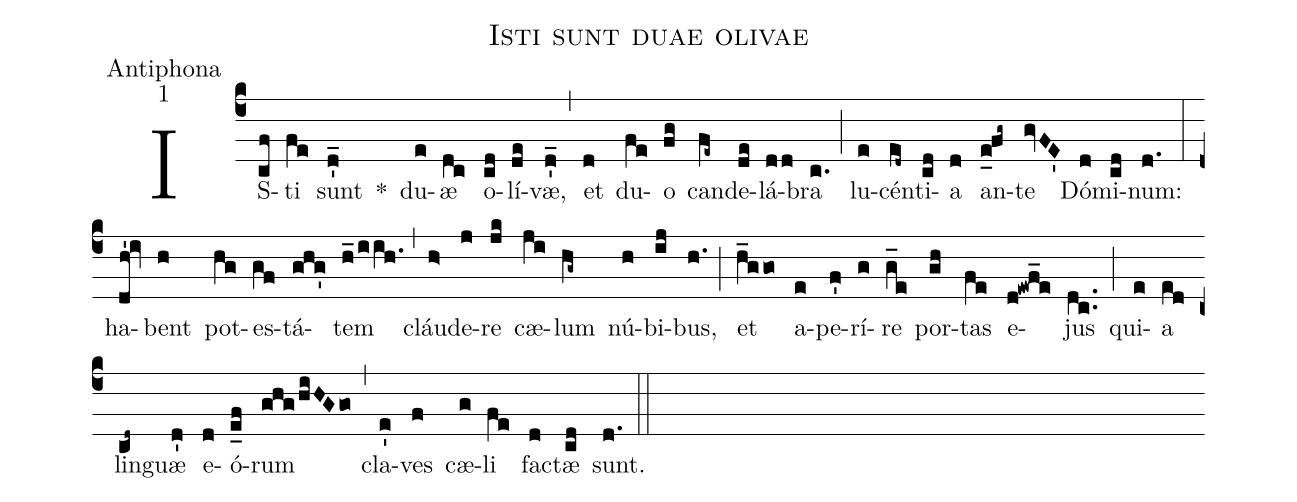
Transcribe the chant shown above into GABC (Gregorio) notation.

name:Isti sunt duae olivae;
office-part:Antiphona;
mode:1;
%%
(c4)IS(cf)ti(fe) sunt(d'_) *() du(e)æ(dc) o(cd)lí(de)væ,(d'_) (,) et(d) du(fe)o(fg) can(fe~)de(de)lá(dd)bra(c.) (;) lu(e)cén(ed~)ti(cd)a(d) an(e_0fg~)te(gvFE') Dó(d)mi(cd)num:(d.) (:) ha(dh'!iv)bent(h) pot(hg)es(gf)tá(ghg')tem(h_/iih.) (,) cláu(h>)de(j)re(jk) cæ(ji)lum(hg~) nú(h)bi(ij)bus,(h.) (;) et(h_ggo) a(e)pe(f')rí(g)re(g_e) por(gh)tas(fe) e(d!ewf_e)jus(dc..) (;) qui(e)a(ed) lin(cd~)guæ(d') e(d)ó(e_f)rum(ghg/hiHGgo) (,) cla(e')ves(f) cæ(g)li(fe) fac(d)tæ(cd) sunt.(d.) (::)
